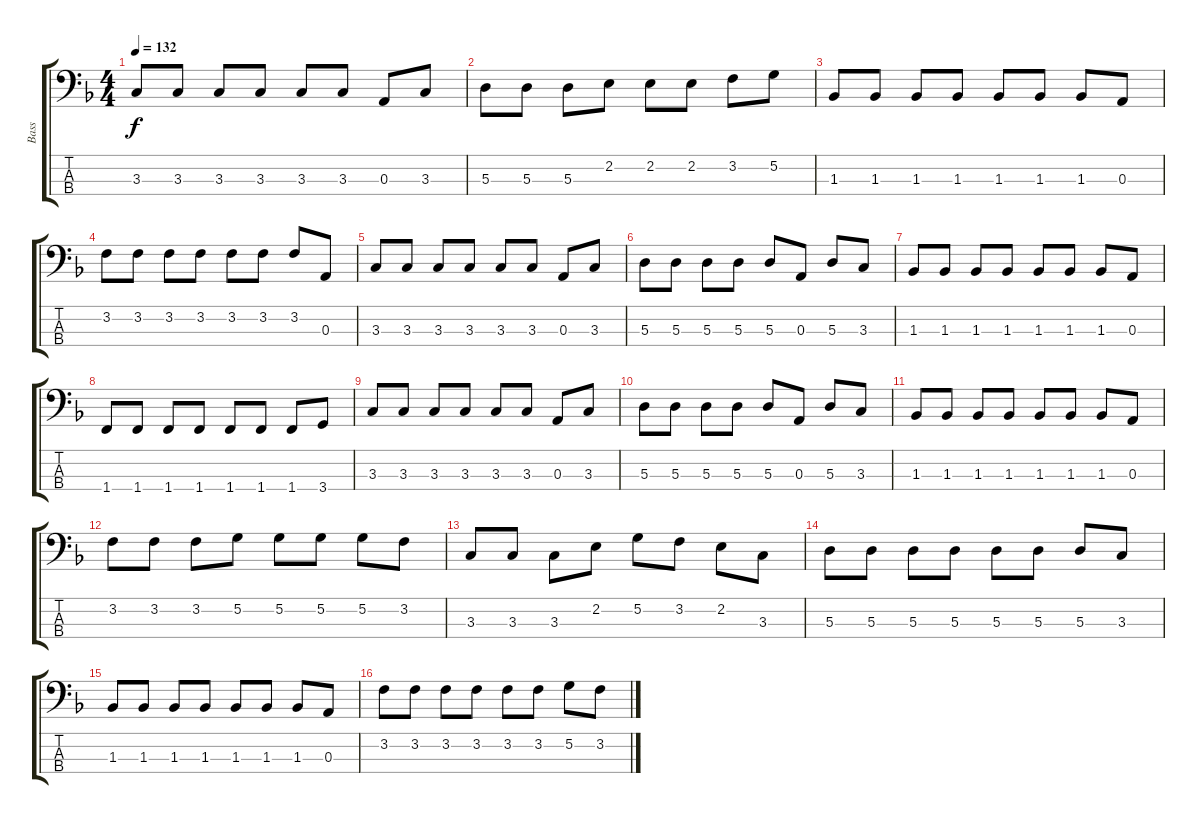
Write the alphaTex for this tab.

\track ("Bass" "Bass") {instrument electricbassfinger}
\staff {score tabs}
\tuning (G2 D2 A1 E1) {hide}
\ts (4 4)
\tempo 132
\clef f4
\ks f
3.3.8{dy f} 3.3.8 3.3.8 3.3.8 3.3.8 3.3.8 0.3.8 3.3.8 |
5.3.8 5.3.8 5.3.8 2.2.8 2.2.8 2.2.8 3.2.8 5.2.8 |
1.3.8 1.3.8 1.3.8 1.3.8 1.3.8 1.3.8 1.3.8 0.3.8 |
3.2.8 3.2.8 3.2.8 3.2.8 3.2.8 3.2.8 3.2.8 0.3.8 |
3.3.8 3.3.8 3.3.8 3.3.8 3.3.8 3.3.8 0.3.8 3.3.8 |
5.3.8 5.3.8 5.3.8 5.3.8 5.3.8 0.3.8 5.3.8 3.3.8 |
1.3.8 1.3.8 1.3.8 1.3.8 1.3.8 1.3.8 1.3.8 0.3.8 |
1.4.8 1.4.8 1.4.8 1.4.8 1.4.8 1.4.8 1.4.8 3.4.8 |
3.3.8 3.3.8 3.3.8 3.3.8 3.3.8 3.3.8 0.3.8 3.3.8 |
5.3.8 5.3.8 5.3.8 5.3.8 5.3.8 0.3.8 5.3.8 3.3.8 |
1.3.8 1.3.8 1.3.8 1.3.8 1.3.8 1.3.8 1.3.8 0.3.8 |
3.2.8 3.2.8 3.2.8 5.2.8 5.2.8 5.2.8 5.2.8 3.2.8 |
3.3.8 3.3.8 3.3.8 2.2.8 5.2.8 3.2.8 2.2.8 3.3.8 |
5.3.8 5.3.8 5.3.8 5.3.8 5.3.8 5.3.8 5.3.8 3.3.8 |
1.3.8 1.3.8 1.3.8 1.3.8 1.3.8 1.3.8 1.3.8 0.3.8 |
3.2.8 3.2.8 3.2.8 3.2.8 3.2.8 3.2.8 5.2.8 3.2.8
